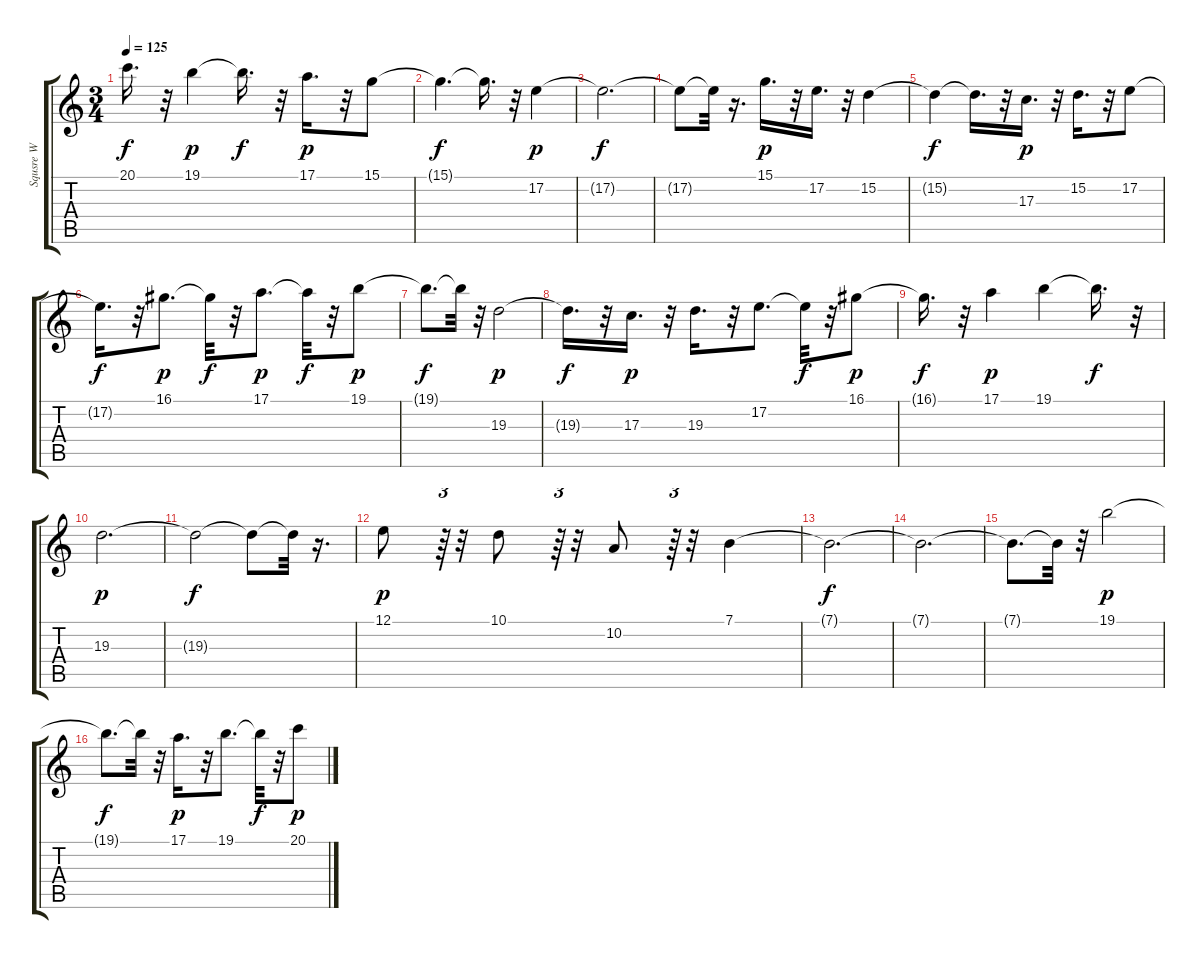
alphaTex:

\track ("Squsre W" "Squsre W") {instrument lead1square}
\staff {score tabs}
\tuning (E4 B3 G3 D3 A2 E2) {hide}
\ts (3 4)
\tempo 125
\clef g2
\ks c
20.1{t}.16{d dy f} r.32 19.1.4{dy p} 19.1{t}.16{d dy f} r.32 17.1.16{d dy p} r.32 15.1.8 |
15.1{t}.4{d dy f} 15.1{t}.16{d} r.32 17.2.4{dy p} |
17.2{t}.2{d dy f} |
17.2{t}.8 17.2{t}.32 r.16{d} 15.1.16{d dy p} r.32 17.2.16{d} r.32 15.2.4 |
15.2{t}.4{dy f} 15.2{t}.16{d} r.32 17.3.16{d dy p} r.32 15.2.16{d} r.32 17.2.8 |
17.2{t}.16{d dy f} r.32 16.1.8{d dy p} 16.1{t}.32{dy f} r.32 17.1.8{d dy p} 17.1{t}.32{dy f} r.32 19.1.8{dy p} |
19.1{t}.8{d dy f} 19.1{t}.32 r.32 19.3.2{dy p} |
19.3{t}.16{d dy f} r.32 17.3.16{d dy p} r.32 19.3.16{d} r.32 17.2.8{d} 17.2{t}.32{dy f} r.32 16.1.8{dy p} |
16.1{t}.16{d dy f} r.32 17.1.4{dy p} 19.1.4 19.1{t}.16{d dy f} r.32 |
19.3.2{d dy p} |
19.3{t}.2{dy f} 19.3{t}.8 19.3{t}.32 r.16{d} |
12.1.8{dy p} r.64{tu (3 2)} r.32 10.1.8 r.64{tu (3 2)} r.32 10.2.8 r.64{tu (3 2)} r.32 7.1.4 |
7.1{t}.2{d dy f} |
7.1{t}.2{d} |
7.1{t}.8{d} 7.1{t}.32 r.32 19.1.2{dy p} |
19.1{t}.8{d dy f} 19.1{t}.32 r.32 17.1.16{d dy p} r.32 19.1.8{d} 19.1{t}.32{dy f} r.32 20.1.8{dy p}
